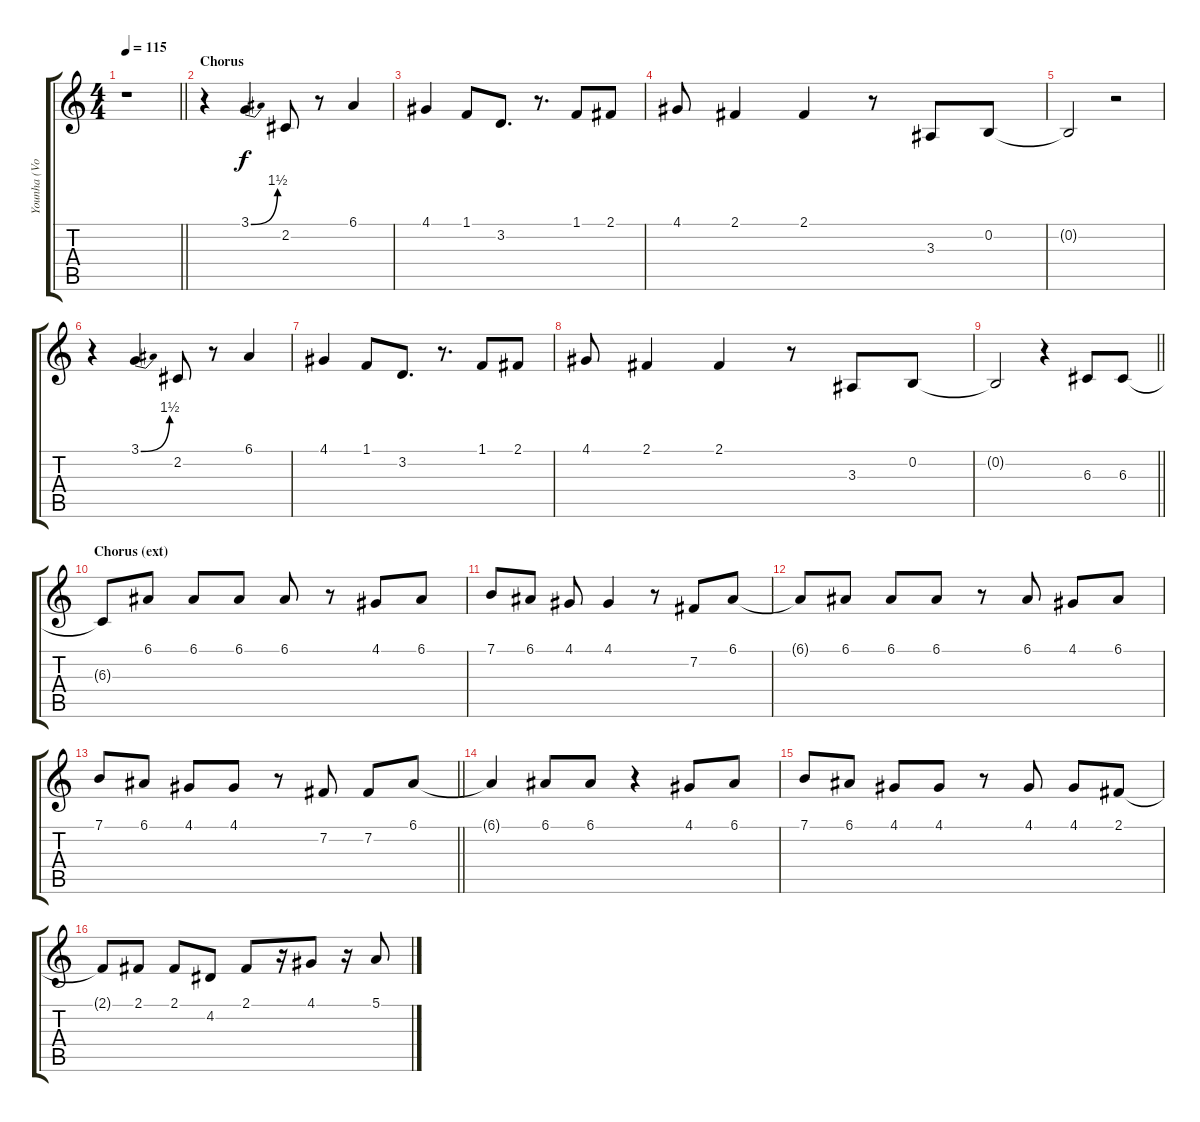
\track ("Younha (Vocal)" "Younha (Vo") {instrument altosax}
\staff {score tabs}
\tuning (E4 B3 G3 D3 A2 E2) {hide}
\ts (4 4)
\tempo 115
\clef g2
\barLineRight lightlight
\ks c
r.1{dy f} |
\section ("" "Chorus")
r.4 3.1{be (bend 0 0 60 6)}.4 2.2.8 r.8 6.1.4 |
4.1.4 1.1.8 3.2.8{d} r.8{d} 1.1.8 2.1.8 |
4.1.8 2.1.4 2.1.4 r.8 3.3.8 0.2.8 |
0.2{t}.2 r.2 |
r.4 3.1{be (bend 0 0 60 6)}.4 2.2.8 r.8 6.1.4 |
4.1.4 1.1.8 3.2.8{d} r.8{d} 1.1.8 2.1.8 |
4.1.8 2.1.4 2.1.4 r.8 3.3.8 0.2.8 |
\barLineRight lightlight
0.2{t}.2 r.4 6.3.8 6.3.8 |
\section ("" "Chorus (ext)")
6.3{t}.8 6.1.8 6.1.8 6.1.8 6.1.8 r.8 4.1.8 6.1.8 |
7.1.8 6.1.8 4.1.8 4.1.4 r.8 7.2.8 6.1.8 |
6.1{t}.8 6.1.8 6.1.8 6.1.8 r.8 6.1.8 4.1.8 6.1.8 |
\barLineRight lightlight
7.1.8 6.1.8 4.1.8 4.1.8 r.8 7.2.8 7.2.8 6.1.8 |
6.1{t}.4 6.1.8 6.1.8 r.4 4.1.8 6.1.8 |
7.1.8 6.1.8 4.1.8 4.1.8 r.8 4.1.8 4.1.8 2.1.8 |
2.1{t}.8 2.1.8 2.1.8 4.2.8 2.1.8 r.16 4.1.8 r.16 5.1.8
